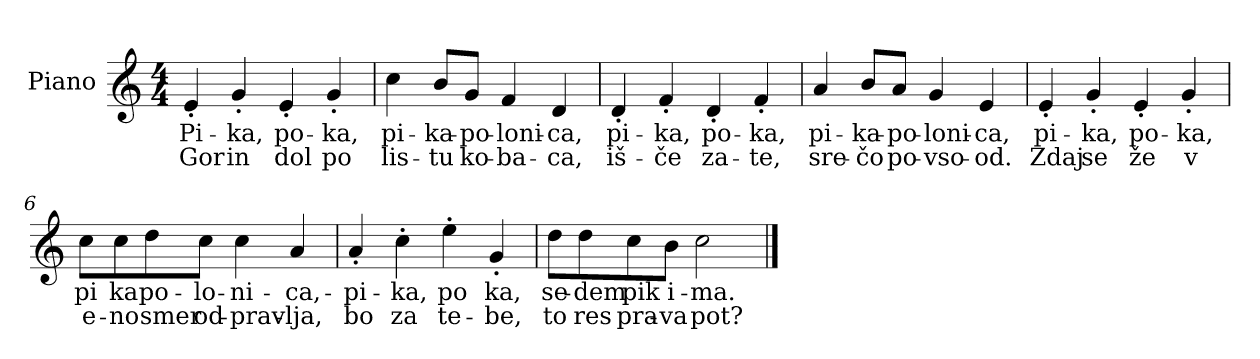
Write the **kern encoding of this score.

**kern	**text	**text
*part1	*part1	*part1
*staff1	*staff1	*staff1
*I"Piano	*	*
*I'Pno	*	*
*clefG2	*	*
*k[]	*	*
*C:	*	*
*M4/4	*	*
=1	=1	=1
4e'/	Pi-	Gor
4g'/	-ka,	in
4e'/	po-	dol
4g'/	-ka,	po
=2	=2	=2
4cc\	pi-	lis-
8b/L	-ka-	-tu
8g/J	-po-	ko-
4f/	-loni-	-ba-
4d/	-ca,	-ca,
=3	=3	=3
4d'/	pi-	iš-
4f'/	-ka,	-če
4d'/	po-	za-
4f'/	-ka,	-te,
=4	=4	=4
4a/	pi-	sre-
8b/L	-ka-	-čo
8a/J	-po-	po-
4g/	-loni-	vso-
4e/	-ca,	od.
=5	=5	=5
4e'/	pi-	Zdaj
4g'/	-ka,	se
4e'/	po-	že
4g'/	-ka,	v
!!LO:LB:g=z
=6	=6	=6
8cc\L	-pi	e-
8cc\	ka	-no
8dd\	po-	smer
8cc\J	-lo-	od-
4cc\	-ni-	-prav-
4a/	-ca,-	-lja,
=7	=7	=7
4a'/	pi-	bo
4cc'\	-ka,	za
4ee'\	-po	te-
4g'/	ka,	-be,
=8	=8	=8
8dd\L	se-	to
8dd\	-dem	res
8cc\	pik	pra-
8b\J	i-	-va
2cc\	-ma.-	pot?
==	==	==
*-	*-	*-
